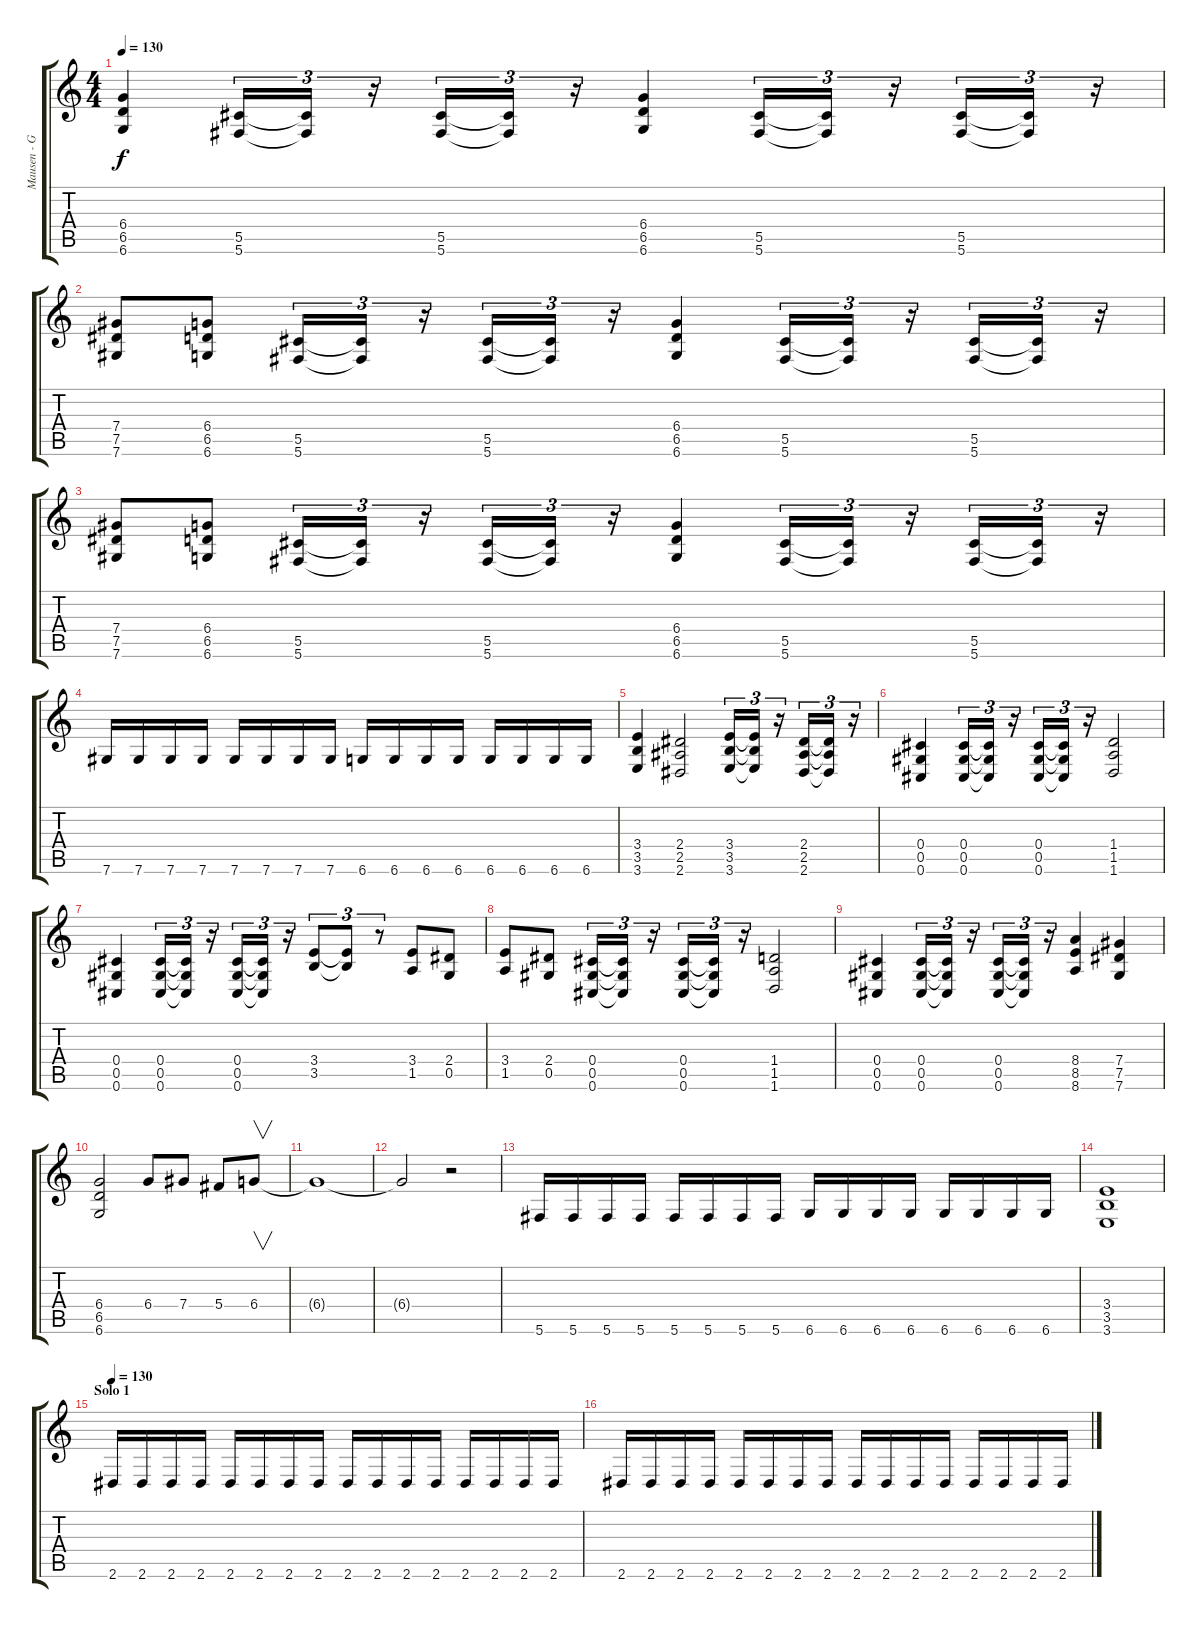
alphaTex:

\track ("Mausen - Guitar" "Mausen - G") {instrument overdrivenguitar}
\staff {score tabs}
\tuning (Eb4 Bb3 Gb3 Db3 Ab2 Db2) {hide}
\ts (4 4)
\tempo 130
\clef g2
\ks c
(6.4 6.5 6.6).4{dy f} (5.5 5.6).16{tu (3 2)} (5.5{t} 5.6{t}).16{tu (3 2)} r.16{tu (3 2)} (5.5 5.6).16{tu (3 2)} (5.5{t} 5.6{t}).16{tu (3 2)} r.16{tu (3 2)} (6.4 6.5 6.6).4 (5.5 5.6).16{tu (3 2)} (5.5{t} 5.6{t}).16{tu (3 2)} r.16{tu (3 2)} (5.5 5.6).16{tu (3 2)} (5.5{t} 5.6{t}).16{tu (3 2)} r.16{tu (3 2)} |
(7.4 7.5 7.6).8 (6.4 6.5 6.6).8 (5.5 5.6).16{tu (3 2)} (5.5{t} 5.6{t}).16{tu (3 2)} r.16{tu (3 2)} (5.5 5.6).16{tu (3 2)} (5.5{t} 5.6{t}).16{tu (3 2)} r.16{tu (3 2)} (6.4 6.5 6.6).4 (5.5 5.6).16{tu (3 2)} (5.5{t} 5.6{t}).16{tu (3 2)} r.16{tu (3 2)} (5.5 5.6).16{tu (3 2)} (5.5{t} 5.6{t}).16{tu (3 2)} r.16{tu (3 2)} |
(7.4 7.5 7.6).8 (6.4 6.5 6.6).8 (5.5 5.6).16{tu (3 2)} (5.5{t} 5.6{t}).16{tu (3 2)} r.16{tu (3 2)} (5.5 5.6).16{tu (3 2)} (5.5{t} 5.6{t}).16{tu (3 2)} r.16{tu (3 2)} (6.4 6.5 6.6).4 (5.5 5.6).16{tu (3 2)} (5.5{t} 5.6{t}).16{tu (3 2)} r.16{tu (3 2)} (5.5 5.6).16{tu (3 2)} (5.5{t} 5.6{t}).16{tu (3 2)} r.16{tu (3 2)} |
7.6.16 7.6.16 7.6.16 7.6.16 7.6.16 7.6.16 7.6.16 7.6.16 6.6.16 6.6.16 6.6.16 6.6.16 6.6.16 6.6.16 6.6.16 6.6.16 |
(3.4 3.5 3.6).4 (2.4 2.5 2.6).2 (3.4 3.5 3.6).16{tu (3 2)} (3.4{t} 3.5{t} 3.6{t}).16{tu (3 2)} r.16{tu (3 2)} (2.4 2.5 2.6).16{tu (3 2)} (2.4{t} 2.5{t} 2.6{t}).16{tu (3 2)} r.16{tu (3 2)} |
(0.4 0.5 0.6).4{volume 12 balance 13 instrument overdrivenguitar} (0.4 0.5 0.6).16{tu (3 2)} (0.4{t} 0.5{t} 0.6{t}).16{tu (3 2)} r.16{tu (3 2)} (0.4 0.5 0.6).16{tu (3 2)} (0.4{t} 0.5{t} 0.6{t}).16{tu (3 2)} r.16{tu (3 2)} (1.4 1.5 1.6).2 |
(0.4 0.5 0.6).4 (0.4 0.5 0.6).16{tu (3 2)} (0.4{t} 0.5{t} 0.6{t}).16{tu (3 2)} r.16{tu (3 2)} (0.4 0.5 0.6).16{tu (3 2)} (0.4{t} 0.5{t} 0.6{t}).16{tu (3 2)} r.16{tu (3 2)} (3.4 3.5).8{tu (3 2)} (3.4{t} 3.5{t}).8{tu (3 2)} r.8{tu (3 2)} (3.4 1.5).8 (2.4 0.5).8 |
(3.4 1.5).8 (2.4 0.5).8 (0.4 0.5 0.6).16{tu (3 2)} (0.4{t} 0.5{t} 0.6{t}).16{tu (3 2)} r.16{tu (3 2)} (0.4 0.5 0.6).16{tu (3 2)} (0.4{t} 0.5{t} 0.6{t}).16{tu (3 2)} r.16{tu (3 2)} (1.4 1.5 1.6).2 |
(0.4 0.5 0.6).4 (0.4 0.5 0.6).16{tu (3 2)} (0.4{t} 0.5{t} 0.6{t}).16{tu (3 2)} r.16{tu (3 2)} (0.4 0.5 0.6).16{tu (3 2)} (0.4{t} 0.5{t} 0.6{t}).16{tu (3 2)} r.16{tu (3 2)} (8.4 8.5 8.6).4 (7.4 7.5 7.6).4 |
(6.4 6.5 6.6).2 6.4.8 7.4.8 5.4.8 6.4.8{v} |
6.4{t}.1 |
6.4{t}.2 r.2 |
5.6.16 5.6.16 5.6.16 5.6.16 5.6.16 5.6.16 5.6.16 5.6.16 6.6.16 6.6.16 6.6.16 6.6.16 6.6.16 6.6.16 6.6.16 6.6.16 |
(3.4 3.5 3.6).1 |
\section ("" "Solo 1")
\tempo 130
2.6.16{volume 14 balance 10 instrument distortionguitar} 2.6.16 2.6.16 2.6.16 2.6.16 2.6.16 2.6.16 2.6.16 2.6.16 2.6.16 2.6.16 2.6.16 2.6.16 2.6.16 2.6.16 2.6.16 |
2.6.16 2.6.16 2.6.16 2.6.16 2.6.16 2.6.16 2.6.16 2.6.16 2.6.16 2.6.16 2.6.16 2.6.16 2.6.16 2.6.16 2.6.16 2.6.16
